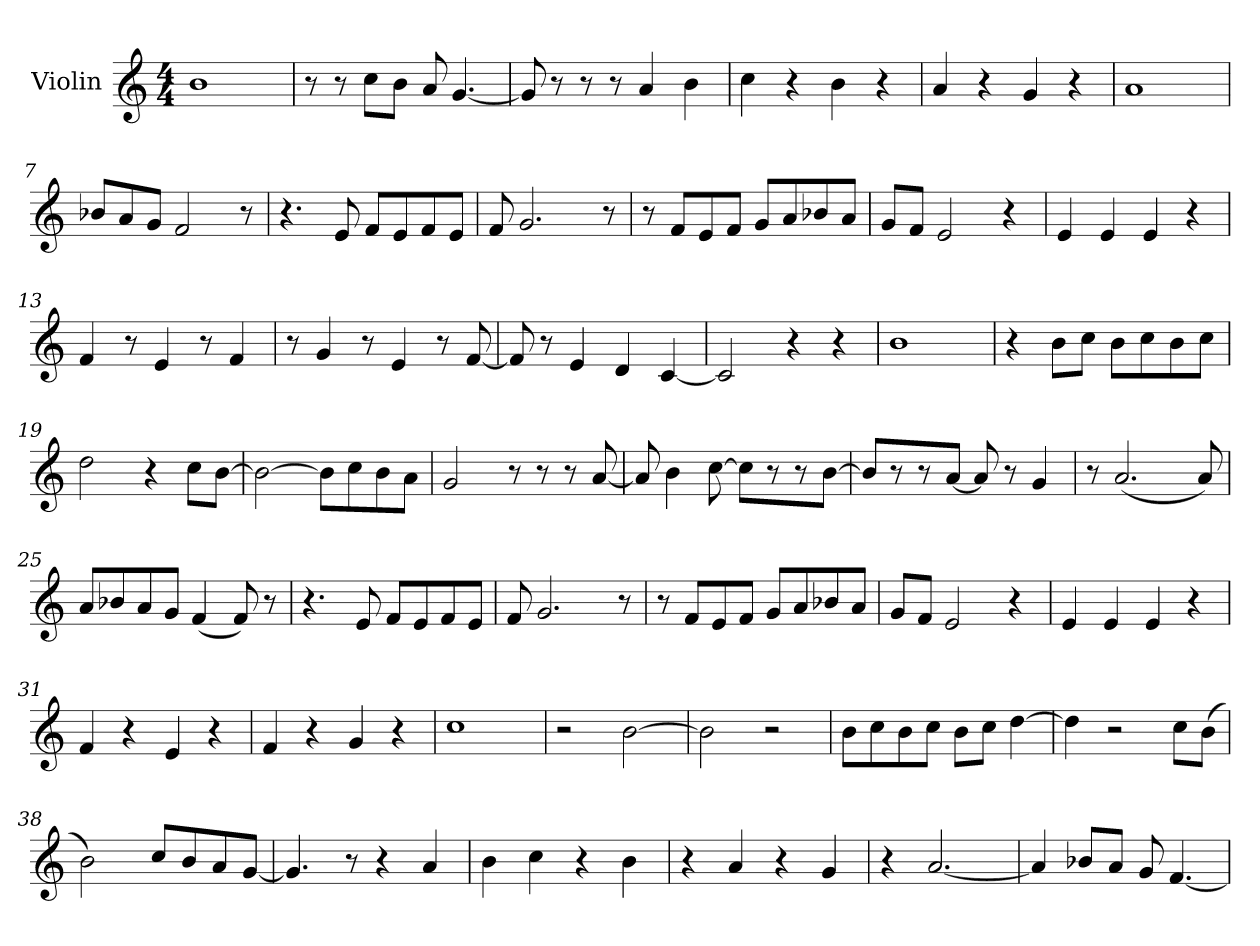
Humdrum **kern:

**kern
*part1
*staff1
*I"Violin
*clefG2
*k[]
*M4/4
*MM120
=1
1b
=2
8r
8r
8cc\L
8b\J
8a/
[4.g/
=3
8g/]
8r
8r
8r
4a/
4b\
=4
4cc\
4r
4b\
4r
=5
4a/
4r
4g/
4r
!!LO:LB:g=z
=6
1a
=7
8b-X/L
8a/
8g/J
2f/
8r
=8
4.r
8e/
8f/L
8e/
8f/
8e/J
=9
8f/
2.g/
8r
=10
8r
8f/L
8e/
8f/J
8g/L
8a/
8b-X/
8a/J
=11
8g/L
8f/J
2e/
4r
!!LO:LB:g=z
=12
4e/
4e/
4e/
4r
=13
4f/
8r
4e/
8r
4f/
=14
8r
4g/
8r
4e/
8r
[8f/
=15
8f/]
8r
4e/
4d/
[4c/
=16
2c/]
4r
4r
=17
1b
!!LO:LB:g=z
=18
4r
8b\L
8cc\J
8b\L
8cc\
8b\
8cc\J
=19
2dd\
4r
8cc\L
[8b\J
=20
2b\_
8b\L]
8cc\
8b\
8a\J
=21
2g/
8r
8r
8r
[8a/
=22
8a/]
4b\
[8cc\
8cc\L]
8r
8r
[8b\J
!!LO:LB:g=z
=23
8b/L]
8r
8r
[8a/J
8a/]
8r
4g/
=24
8r
(<2.a/
8a/)
=25
8a/L
8b-X/
8a/
8g/J
(<4f/
8f/)
8r
=26
4.r
8e/
8f/L
8e/
8f/
8e/J
=27
8f/
2.g/
8r
!!LO:LB:g=z
=28
8r
8f/L
8e/
8f/J
8g/L
8a/
8b-X/
8a/J
=29
8g/L
8f/J
2e/
4r
=30
4e/
4e/
4e/
4r
=31
4f/
4r
4e/
4r
=32
4f/
4r
4g/
4r
=33
1cc
!!LO:LB:g=z
=34
2r
[2b\
=35
2b\]
2r
=36
8b\L
8cc\
8b\
8cc\J
8b\L
8cc\J
[4dd\
=37
4dd\]
2r
8cc\L
(>8b\J
=38
2b\)
8cc/L
8b/
8a/
[8g/J
=39
4.g/]
8r
4r
4a/
!!LO:PB:g=z
=40
4b\
4cc\
4r
4b\
=41
4r
4a/
4r
4g/
=42
4r
[2.a/
=43
4a/]
8b-X/L
8a/J
8g/
[4.f/
=
*-
